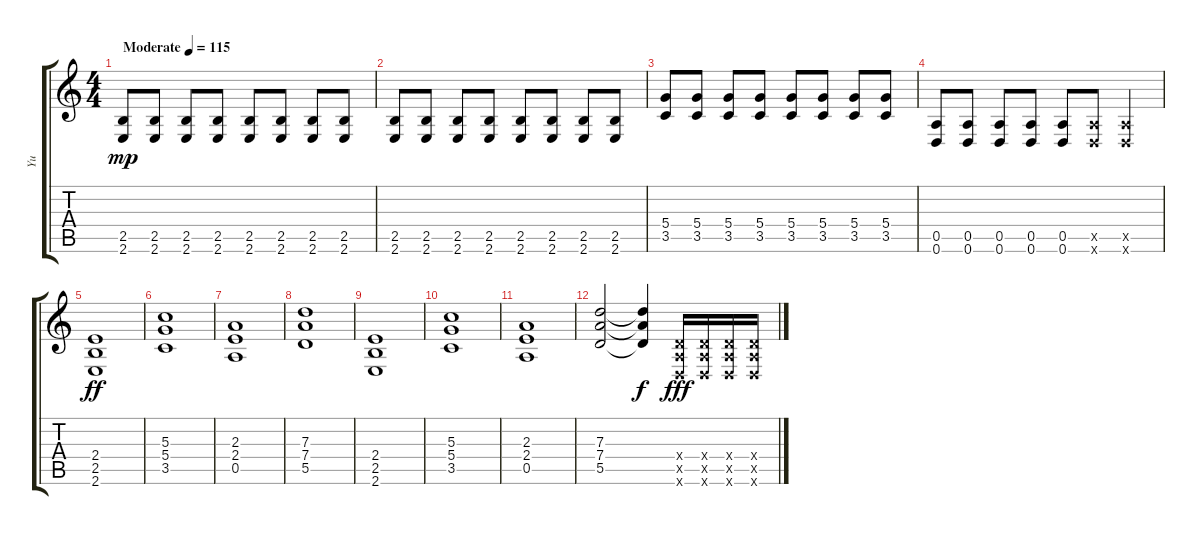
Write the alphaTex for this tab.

\track ("Yu" "Yu") {instrument overdrivenguitar}
\staff {score tabs}
\tuning (E4 B3 G3 D3 A2 D2) {hide}
\ts (4 4)
\tempo (115 "Moderate")
\clef g2
\ks c
(2.5 2.6).8{dy mp instrument overdrivenguitar} (2.5 2.6).8 (2.5 2.6).8 (2.5 2.6).8 (2.5 2.6).8 (2.5 2.6).8 (2.5 2.6).8 (2.5 2.6).8 |
(2.5 2.6).8 (2.5 2.6).8 (2.5 2.6).8 (2.5 2.6).8 (2.5 2.6).8 (2.5 2.6).8 (2.5 2.6).8 (2.5 2.6).8 |
(5.4 3.5).8 (5.4 3.5).8 (5.4 3.5).8 (5.4 3.5).8 (5.4 3.5).8 (5.4 3.5).8 (5.4 3.5).8 (5.4 3.5).8 |
(0.5 0.6).8 (0.5 0.6).8 (0.5 0.6).8 (0.5 0.6).8 (0.5 0.6).8 (0.5{x} 0.6{x}).8 (0.5{x} 0.6{x}).4 |
(2.4 2.5 2.6).1{dy ff} |
(5.3 5.4 3.5).1 |
(2.3 2.4 0.5).1 |
(7.3 7.4 5.5).1 |
(2.4 2.5 2.6).1 |
(5.3 5.4 3.5).1 |
(2.3 2.4 0.5).1 |
(7.3 7.4 5.5).2 (7.3{t} 7.4{t} 5.5{t}).4{dy f} (0.4{x} 0.5{x} 0.6{x}).16{dy fff} (0.4{x} 0.5{x} 0.6{x}).16 (0.4{x} 0.5{x} 0.6{x}).16 (0.4{x} 0.5{x} 0.6{x}).16
